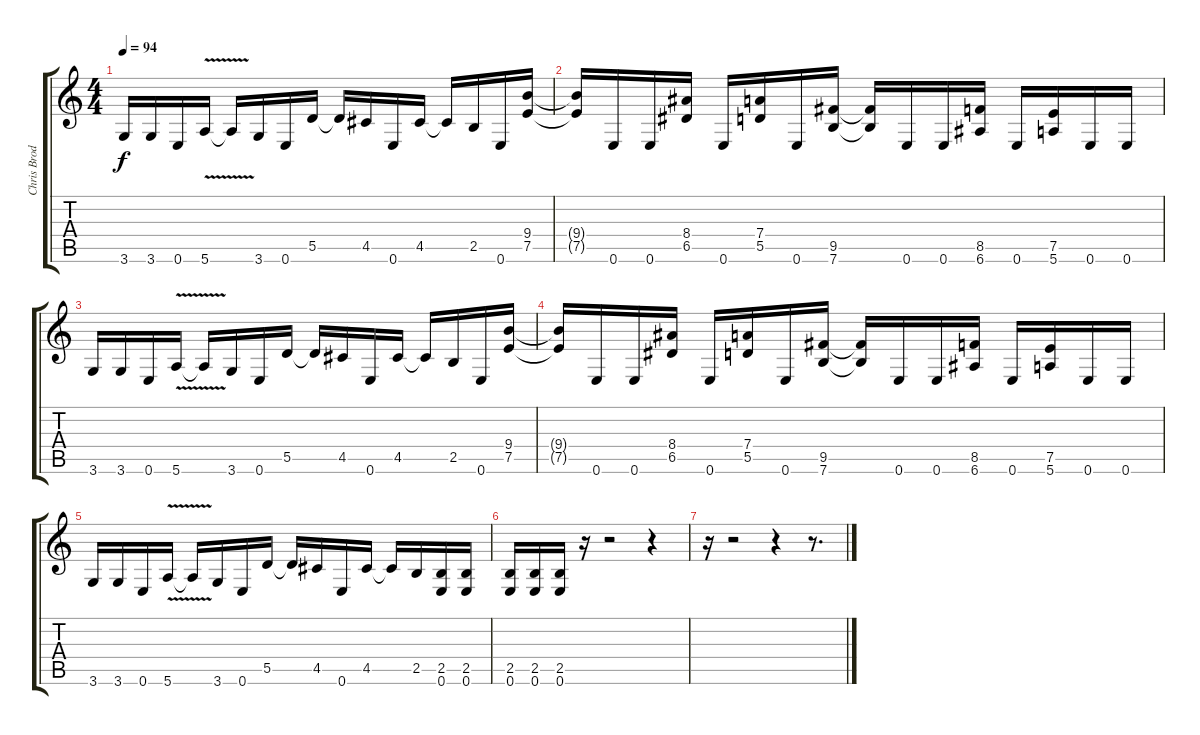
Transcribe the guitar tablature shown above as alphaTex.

\track ("Chris Broderick" "Chris Brod") {instrument distortionguitar}
\staff {score tabs}
\tuning (E4 B3 G3 D3 A2 E2) {hide}
\ts (4 4)
\tempo 94
\clef g2
\ks c
3.6.16{dy f} 3.6.16 0.6.16 5.6{v}.16 5.6{v t}.16 3.6.16 0.6.16 5.5.16 5.5{t}.16 4.5.16 0.6.16 4.5.16 4.5{t}.16 2.5.16 0.6.16 (9.4 7.5).16 |
(9.4{t} 7.5{t}).16 0.6.16 0.6.16 (8.4 6.5).16 0.6.16 (7.4 5.5).16 0.6.16 (9.5 7.6).16 (9.5{t} 7.6{t}).16 0.6.16 0.6.16 (8.5 6.6).16 0.6.16 (7.5 5.6).16 0.6.16 0.6.16 |
3.6.16 3.6.16 0.6.16 5.6{v}.16 5.6{v t}.16 3.6.16 0.6.16 5.5.16 5.5{t}.16 4.5.16 0.6.16 4.5.16 4.5{t}.16 2.5.16 0.6.16 (9.4 7.5).16 |
(9.4{t} 7.5{t}).16 0.6.16 0.6.16 (8.4 6.5).16 0.6.16 (7.4 5.5).16 0.6.16 (9.5 7.6).16 (9.5{t} 7.6{t}).16 0.6.16 0.6.16 (8.5 6.6).16 0.6.16 (7.5 5.6).16 0.6.16 0.6.16 |
3.6.16 3.6.16 0.6.16 5.6{v}.16 5.6{v t}.16 3.6.16 0.6.16 5.5.16 5.5{t}.16 4.5.16 0.6.16 4.5.16 4.5{t}.16 2.5.16 (2.5 0.6).16 (2.5 0.6).16 |
(2.5 0.6).16 (2.5 0.6).16 (2.5 0.6).16 r.16 r.2 r.4 |
r.16 r.2 r.4 r.8{d}
